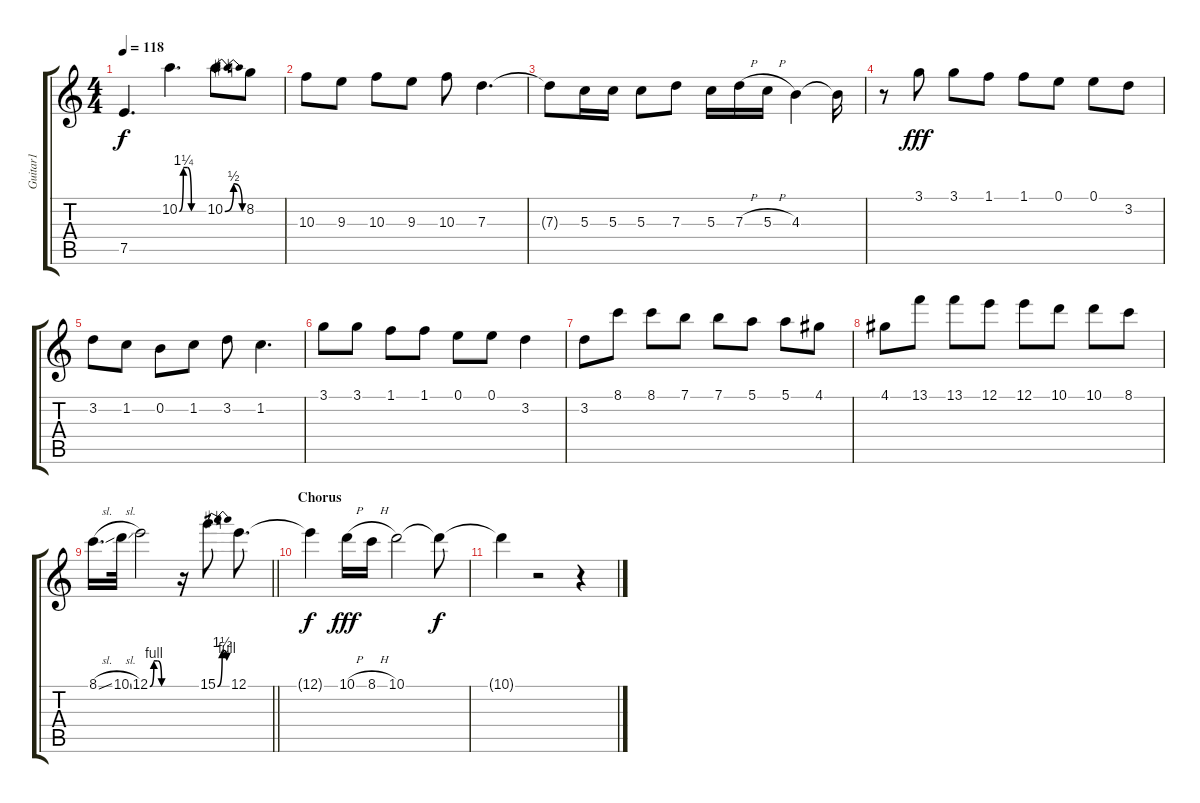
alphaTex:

\track ("Guitar1" "Guitar1") {instrument distortionguitar}
\staff {score tabs}
\tuning (E4 B3 G3 D3 A2 E2) {hide}
\ts (4 4)
\tempo 118
\clef g2
\ks c
7.5{t}.4{d dy f} 10.2{be (custom 0 0 10 5 20 5 30 0 60 0)}.4{d} 10.2{be (bendrelease 0 0 15 2 15 2 60 0)}.8 8.2.8 |
10.3.8 9.3.8 10.3.8 9.3.8 10.3.8 7.3.4{d} |
7.3{t}.8 5.3.16 5.3.16 5.3.8 7.3.8 5.3.16 7.3{h}.16 5.3{h}.16 4.3.4 4.3{t}.16 |
r.8 3.1.8{dy fff} 3.1.8 1.1.8 1.1.8 0.1.8 0.1.8 3.2.8 |
3.2.8 1.2.8 0.2.8 1.2.8 3.2.8 1.2.4{d} |
3.1.8 3.1.8 1.1.8 1.1.8 0.1.8 0.1.8 3.2.4 |
3.2.8 8.1.8{volume 11} 8.1.8 7.1.8 7.1.8 5.1.8 5.1.8 4.1.8 |
4.1.8 13.1.8 13.1.8 12.1.8 12.1.8 10.1.8 10.1.8 8.1.8 |
\barLineRight lightlight
8.1{sl}.16{d} 10.1{sl}.32 12.1{be (custom 0 0 10 4 20 4 30 0 60 0)}.2 r.16 15.1{be (bendrelease 0 0 15 6 15 6 60 4)}.8 12.1.8{d} |
\section ("" "Chorus")
12.1{t}.4{dy f} 10.1{h}.16{dy fff} 8.1{h}.16 10.1.2 10.1{t}.8{dy f} |
10.1{t}.4 r.2 r.4
